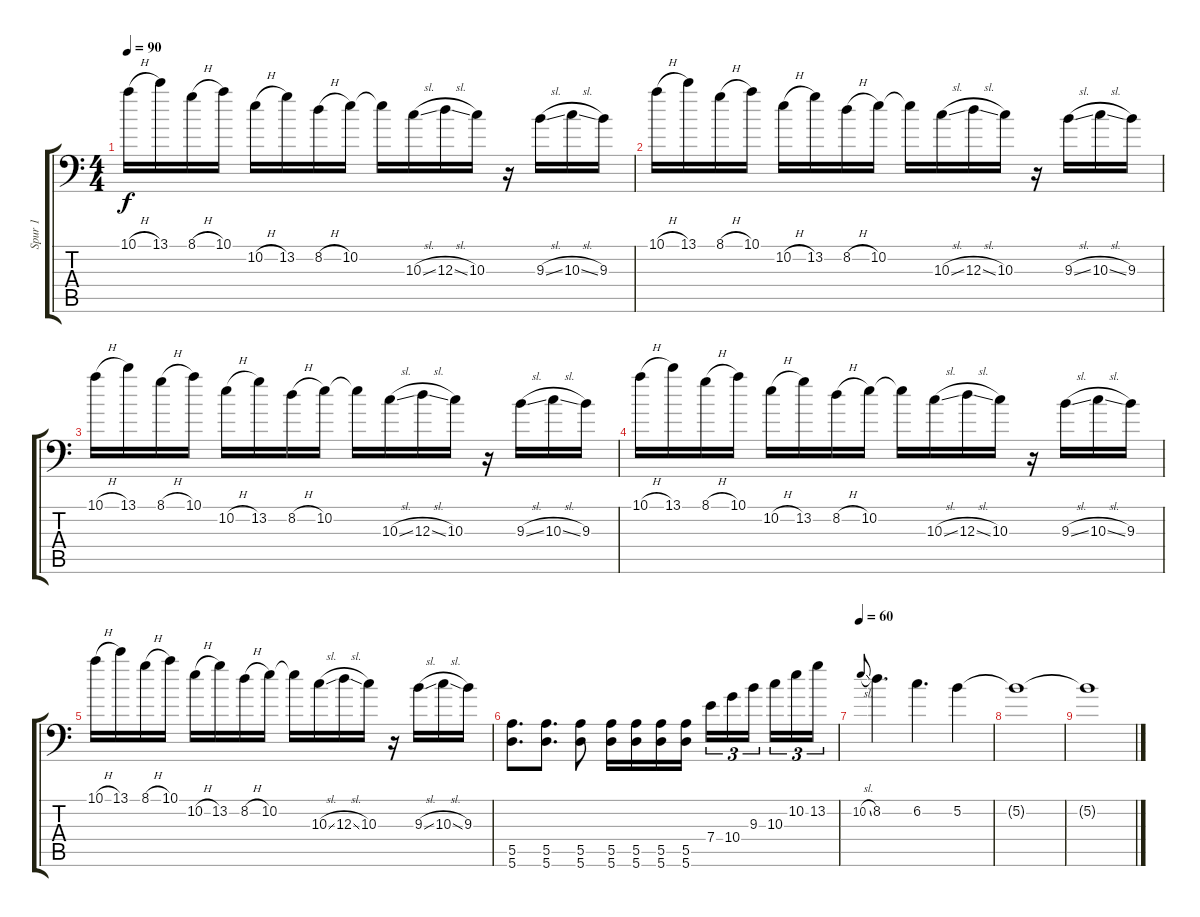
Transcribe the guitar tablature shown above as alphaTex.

\track ("Spur 1" "Spur 1") {instrument distortionguitar}
\staff {score tabs}
\tuning (B3 Gb3 D3 A2 E2 A1) {hide}
\ts (4 4)
\tempo 90
\clef f4
\ks c
10.1{h}.16{dy f} 13.1.16 8.1{h}.16 10.1.16 10.2{h}.16 13.2.16 8.2{h}.16 10.2.16 10.2{t}.16 10.3{sl}.16 12.3{sl}.16 10.3.16 r.16 9.3{sl}.16 10.3{sl}.16 9.3.16 |
10.1{h}.16 13.1.16 8.1{h}.16 10.1.16 10.2{h}.16 13.2.16 8.2{h}.16 10.2.16 10.2{t}.16 10.3{sl}.16 12.3{sl}.16 10.3.16 r.16 9.3{sl}.16 10.3{sl}.16 9.3.16 |
10.1{h}.16 13.1.16 8.1{h}.16 10.1.16 10.2{h}.16 13.2.16 8.2{h}.16 10.2.16 10.2{t}.16 10.3{sl}.16 12.3{sl}.16 10.3.16 r.16 9.3{sl}.16 10.3{sl}.16 9.3.16 |
10.1{h}.16 13.1.16 8.1{h}.16 10.1.16 10.2{h}.16 13.2.16 8.2{h}.16 10.2.16 10.2{t}.16 10.3{sl}.16 12.3{sl}.16 10.3.16 r.16 9.3{sl}.16 10.3{sl}.16 9.3.16 |
10.1{h}.16 13.1.16 8.1{h}.16 10.1.16 10.2{h}.16 13.2.16 8.2{h}.16 10.2.16 10.2{t}.16 10.3{sl}.16 12.3{sl}.16 10.3.16 r.16 9.3{sl}.16 10.3{sl}.16 9.3.16 |
(5.5 5.6).8{d} (5.5 5.6).8{d} (5.5 5.6).8 (5.5 5.6).16 (5.5 5.6).16 (5.5 5.6).16 (5.5 5.6).16 7.4.16{tu (3 2)} 10.4.16{tu (3 2)} 9.3.16{tu (3 2) beam splitsecondary} 10.3.16{tu (3 2)} 10.2.16{tu (3 2)} 13.2.16{tu (3 2)} |
\tempo 60
10.2{sl}.8{gr onbeat} 8.2.4{d} 6.2.4{d} 5.2.4 |
5.2{t}.1 |
5.2{t}.1
